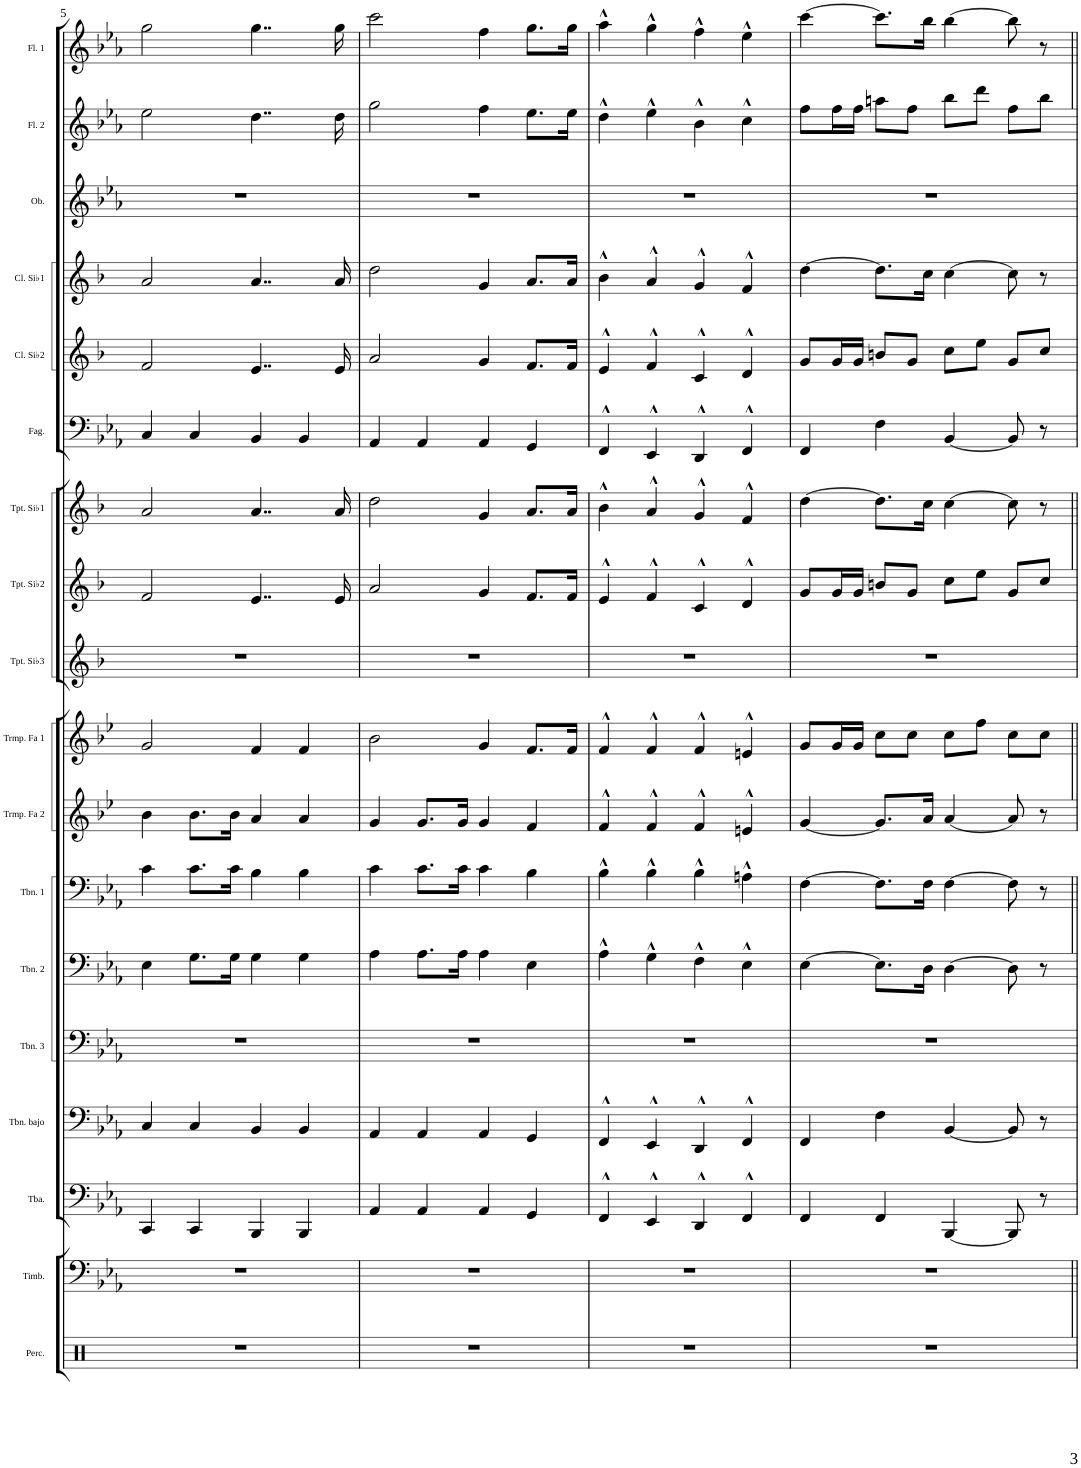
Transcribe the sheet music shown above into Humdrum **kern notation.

**kern	**kern	**kern	**kern	**kern	**kern	**kern	**kern	**kern	**kern	**kern	**kern	**kern	**kern	**kern	**kern	**kern	**kern
*part18	*part17	*part16	*part15	*part14	*part13	*part12	*part11	*part10	*part9	*part8	*part7	*part6	*part5	*part4	*part3	*part2	*part1
*staff18	*staff17	*staff16	*staff15	*staff14	*staff13	*staff12	*staff11	*staff10	*staff9	*staff8	*staff7	*staff6	*staff5	*staff4	*staff3	*staff2	*staff1
*I"Set de percusión	*I"Timbal de concierto	*I"Tuba	*I"Trombón bajo	*I"Trombón 3	*I"Trombón 2	*I"Trombón 1	*I"Trompa en Fa 2	*I"Trompa en Fa 1	*I"Trompeta en Sib3	*I"Trompeta en Sib2	*I"Trompeta en Sib1	*I"Fagot	*I"Clarinete en Sib2	*I"Clarinete en Sib1	*I"Oboe	*I"Flauta 2	*I"Flauta 1
*I'Perc.	*I'Timb.	*I'Tba.	*I'Tbn. bajo	*I'Tbn. 3	*I'Tbn. 2	*I'Tbn. 1	*I'Trmp. Fa 2	*I'Trmp. Fa 1	*I'Tpt. Sib3	*I'Tpt. Sib2	*I'Tpt. Sib1	*I'Fag.	*I'Cl. Sib2	*I'Cl. Sib1	*I'Ob.	*I'Fl. 2	*I'Fl. 1
!!LO:PB:g=z
*clefX	*clefF4	*clefF4	*clefF4	*clefF4	*clefF4	*clefF4	*clefG2	*clefG2	*clefG2	*clefG2	*clefG2	*clefF4	*clefG2	*clefG2	*clefG2	*clefG2	*clefG2
*	*	*	*	*	*	*	*Trd4c7	*Trd4c7	*Trd1c2	*Trd1c2	*Trd1c2	*	*Trd1c2	*Trd1c2	*	*	*
*k[]	*k[b-e-a-]	*k[b-e-a-]	*k[b-e-a-]	*k[b-e-a-]	*k[b-e-a-]	*k[b-e-a-]	*k[b-e-]	*k[b-e-]	*k[b-]	*k[b-]	*k[b-]	*k[b-e-a-]	*k[b-]	*k[b-]	*k[b-e-a-]	*k[b-e-a-]	*k[b-e-a-]
*M4/4	*M4/4	*M4/4	*M4/4	*M4/4	*M4/4	*M4/4	*M4/4	*M4/4	*M4/4	*M4/4	*M4/4	*M4/4	*M4/4	*M4/4	*M4/4	*M4/4	*M4/4
*met(c)	*met(c)	*met(c)	*met(c)	*met(c)	*met(c)	*met(c)	*met(c)	*met(c)	*met(c)	*met(c)	*met(c)	*met(c)	*met(c)	*met(c)	*met(c)	*met(c)	*met(c)
=5	=5	=5	=5	=5	=5	=5	=5	=5	=5	=5	=5	=5	=5	=5	=5	=5	=5
1r	1r	4CC/	4C/	1r	4E-\	4c\	4b-\	2g/	1r	2f/	2a/	4C/	2f/	2a/	1r	2ee-\	2gg\
.	.	4CC/	4C/	.	8.G\L	8.c\L	8.b-\L	.	.	.	.	4C/	.	.	.	.	.
.	.	.	.	.	16G\Jk	16c\Jk	16b-\Jk	.	.	.	.	.	.	.	.	.	.
.	.	4BBB-/	4BB-/	.	4G\	4B-\	4a/	4f/	.	4..e/	4..a/	4BB-/	4..e/	4..a/	.	4..dd\	4..gg\
.	.	4BBB-/	4BB-/	.	4G\	4B-\	4a/	4f/	.	.	.	4BB-/	.	.	.	.	.
.	.	.	.	.	.	.	.	.	.	16e/	16a/	.	16e/	16a/	.	16dd\	16gg\
=6	=6	=6	=6	=6	=6	=6	=6	=6	=6	=6	=6	=6	=6	=6	=6	=6	=6
1r	1r	4AA-/	4AA-/	1r	4A-\	4c\	4g/	2b-\	1r	2a/	2dd\	4AA-/	2a/	2dd\	1r	2gg\	2ccc\
.	.	4AA-/	4AA-/	.	8.A-\L	8.c\L	8.g/L	.	.	.	.	4AA-/	.	.	.	.	.
.	.	.	.	.	16A-\Jk	16c\Jk	16g/Jk	.	.	.	.	.	.	.	.	.	.
.	.	4AA-/	4AA-/	.	4A-\	4c\	4g/	4g/	.	4g/	4g/	4AA-/	4g/	4g/	.	4ff\	4ff\
.	.	4GG/	4GG/	.	4E-\	4B-\	4f/	8.f/L	.	8.f/L	8.a/L	4GG/	8.f/L	8.a/L	.	8.ee-\L	8.gg\L
.	.	.	.	.	.	.	.	16f/Jk	.	16f/Jk	16a/Jk	.	16f/Jk	16a/Jk	.	16ee-\Jk	16gg\Jk
=7	=7	=7	=7	=7	=7	=7	=7	=7	=7	=7	=7	=7	=7	=7	=7	=7	=7
1r	1r	4FF^^/	4FF^^/	1r	4A-^^\	4B-^^\	4f^^/	4f^^/	1r	4e^^/	4b-^^\	4FF^^/	4e^^/	4b-^^\	1r	4dd^^\	4aa-^^\
.	.	4EE-^^/	4EE-^^/	.	4G^^\	4B-^^\	4f^^/	4f^^/	.	4f^^/	4a^^/	4EE-^^/	4f^^/	4a^^/	.	4ee-^^\	4gg^^\
.	.	4DD^^/	4DD^^/	.	4F^^\	4B-^^\	4f^^/	4f^^/	.	4c^^/	4g^^/	4DD^^/	4c^^/	4g^^/	.	4b-^^\	4ff^^\
.	.	4FF^^/	4FF^^/	.	4E-^^\	4An^^\	4en^^/	4en^^/	.	4d^^/	4f^^/	4FF^^/	4d^^/	4f^^/	.	4cc^^\	4ee-^^\
=8	=8	=8	=8	=8	=8	=8	=8	=8	=8	=8	=8	=8	=8	=8	=8	=8	=8
1r	1r	4FF/	4FF/	1r	[4E-\	[4F\	[4g/	8g/L	1r	8g/L	[4dd\	4FF/	8g/L	[4dd\	1r	8ff\L	[4ccc\
.	.	.	.	.	.	.	.	16g/L	.	16g/L	.	.	16g/L	.	.	16ff\L	.
.	.	.	.	.	.	.	.	16g/JJ	.	16g/JJ	.	.	16g/JJ	.	.	16ff\JJ	.
.	.	4FF/	4F\	.	8.E-\L]	8.F\L]	8.g/L]	8cc\L	.	8bn/L	8.dd\L]	4F\	8bn/L	8.dd\L]	.	8aan\L	8.ccc\L]
.	.	.	.	.	.	.	.	8cc\J	.	8g/J	.	.	8g/J	.	.	8ff\J	.
.	.	.	.	.	16D\Jk	16F\Jk	16a/Jk	.	.	.	16cc\Jk	.	.	16cc\Jk	.	.	16bb-\Jk
.	.	[4BBB-/	[4BB-/	.	[4D\	[4F\	[4a/	8cc\L	.	8cc\L	[4cc\	[4BB-/	8cc\L	[4cc\	.	8bb-\L	[4bb-\
.	.	.	.	.	.	.	.	8ff\J	.	8ee\J	.	.	8ee\J	.	.	8ddd\J	.
.	.	8BBB-/]	8BB-/]	.	8D\]	8F\]	8a/]	8cc\L	.	8g/L	8cc\]	8BB-/]	8g/L	8cc\]	.	8ff\L	8bb-\]
.	.	8r	8r	.	8r	8r	8r	8cc\J	.	8cc/J	8r	8r	8cc/J	8r	.	8bb-\J	8r
=||	=||	=||	=||	=||	=||	=||	=||	=||	=||	=||	=||	=||	=||	=||	=||	=||	=||
*-	*-	*-	*-	*-	*-	*-	*-	*-	*-	*-	*-	*-	*-	*-	*-	*-	*-
